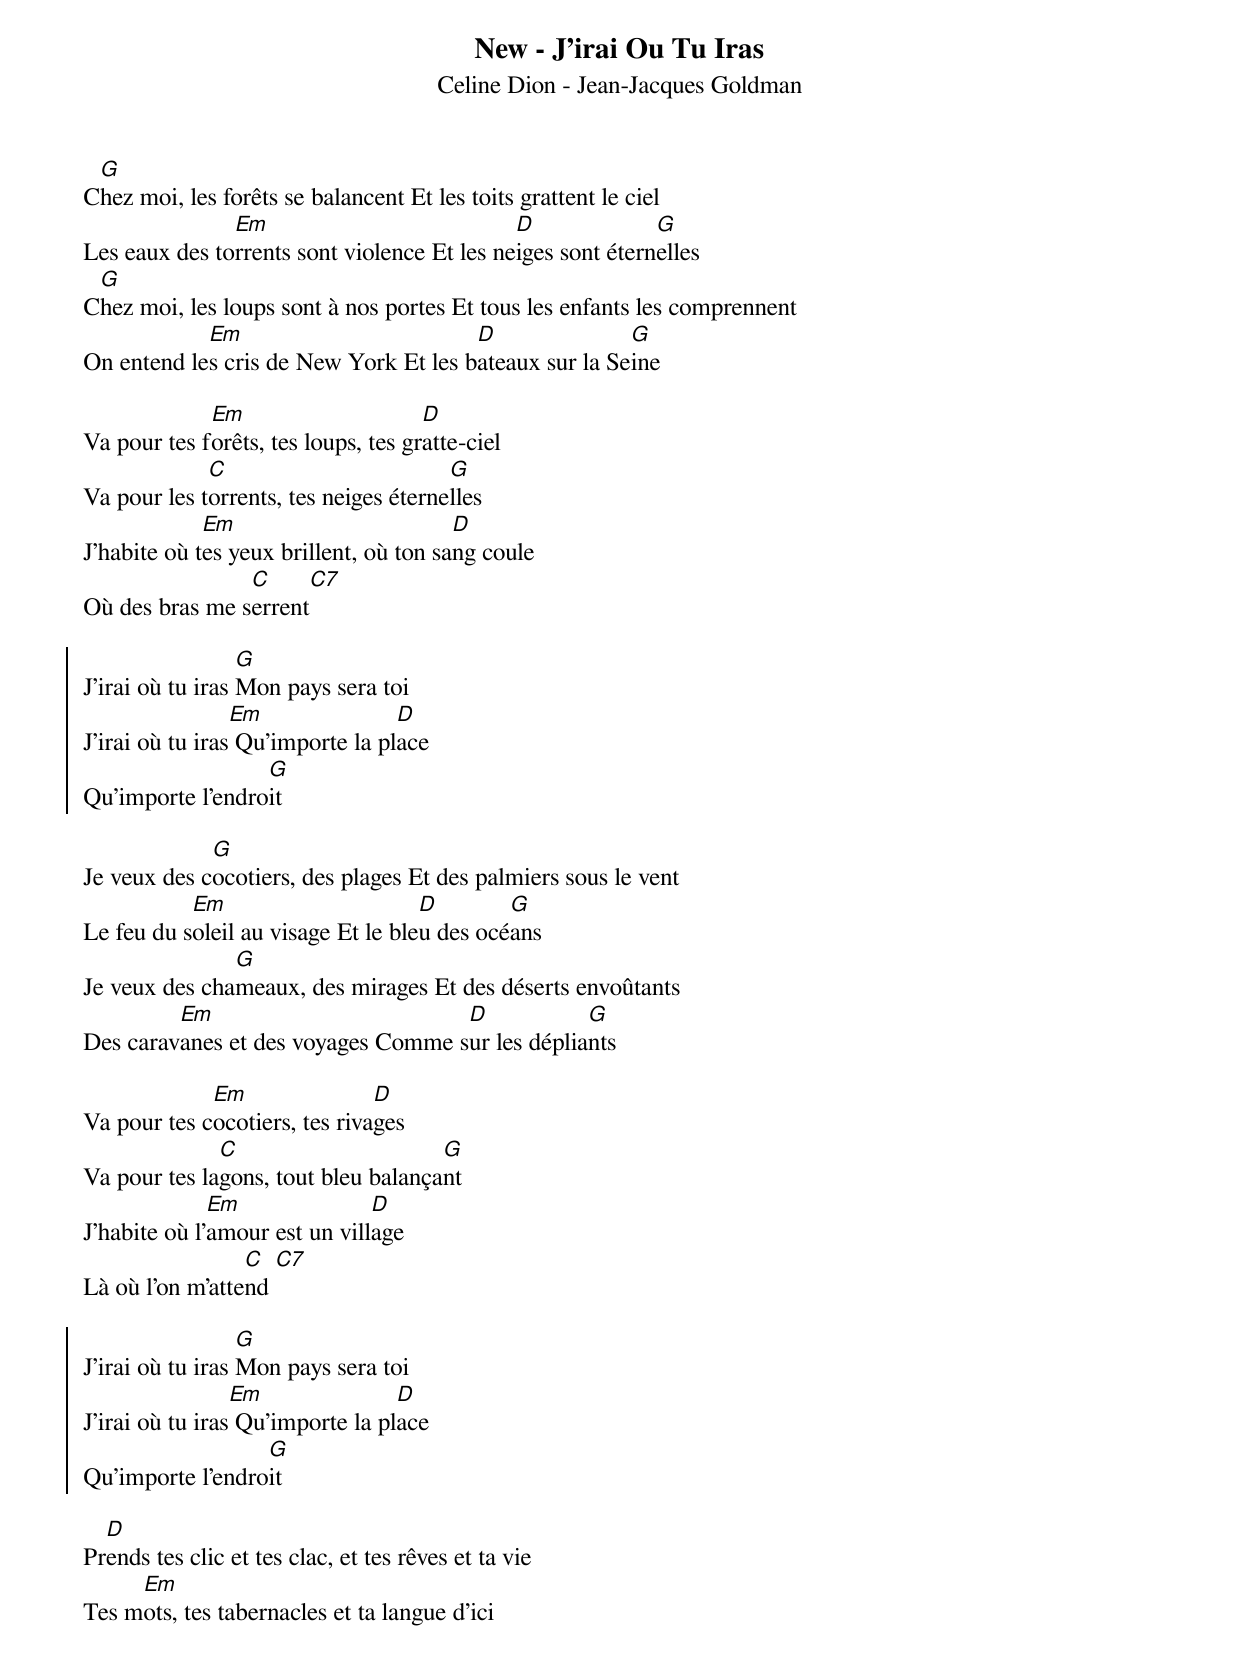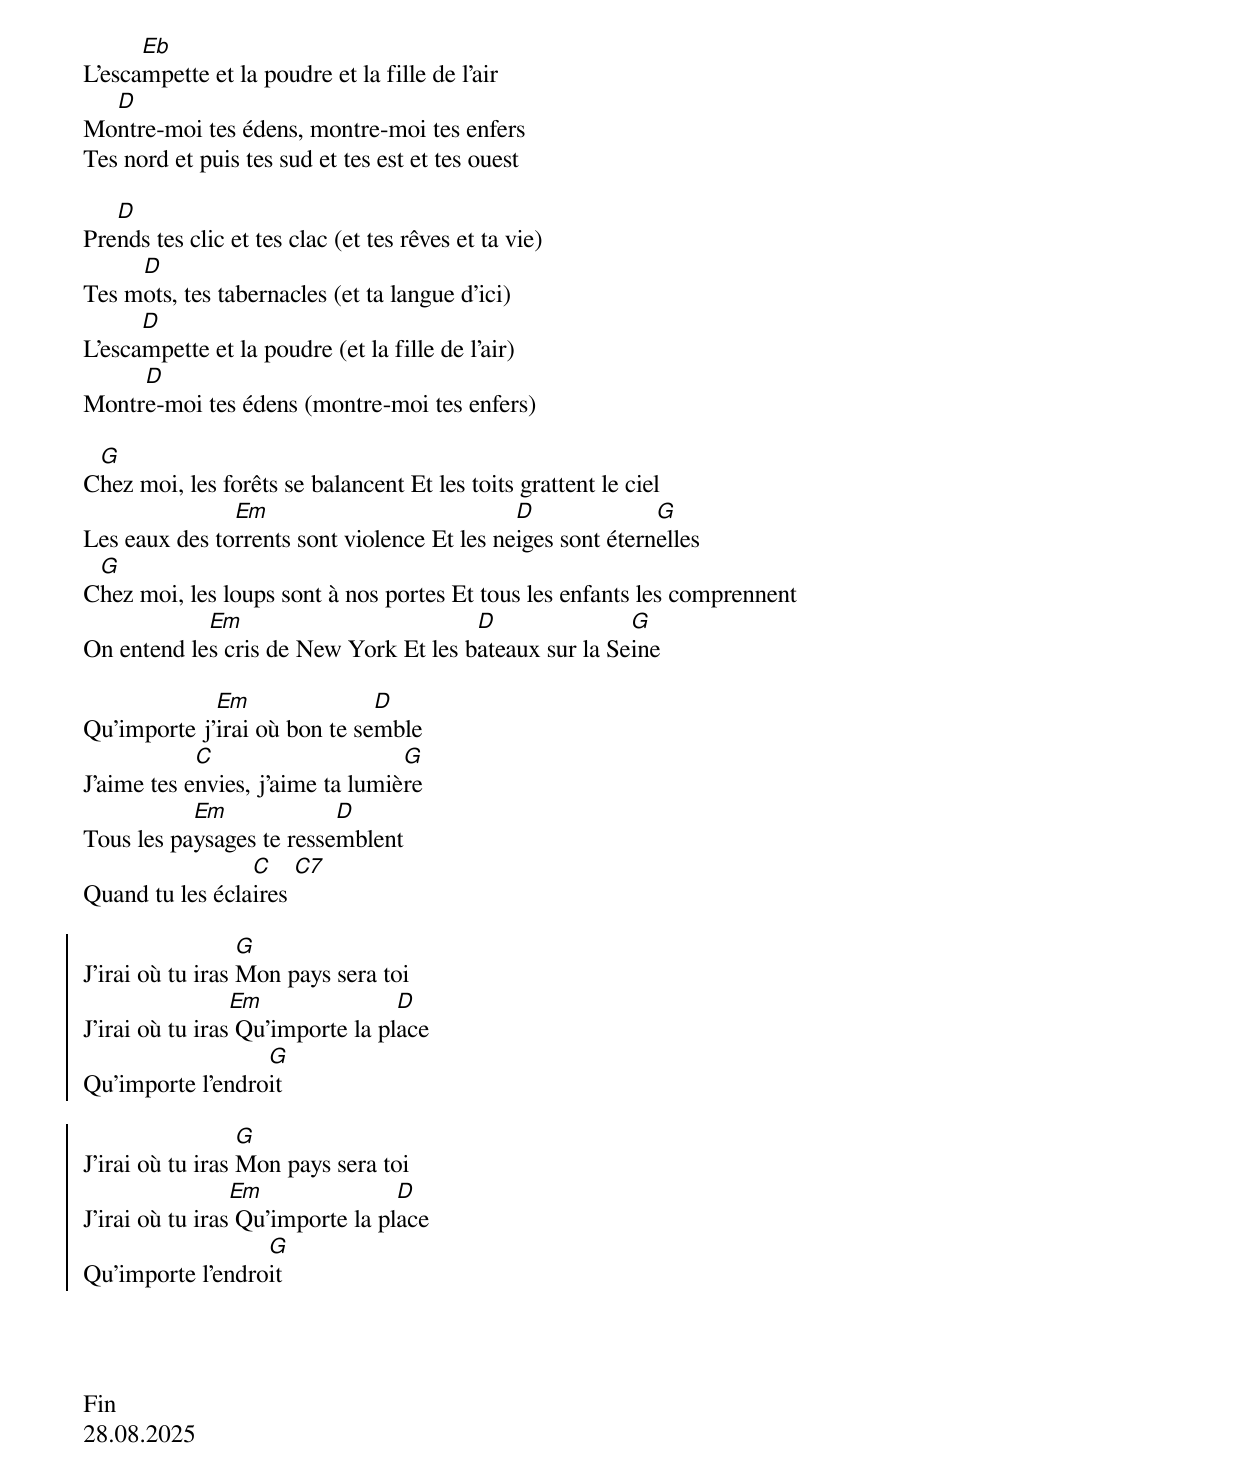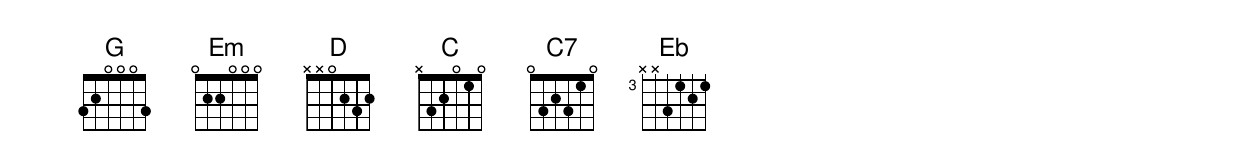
{title: New - J'irai Ou Tu Iras}
{subtitle: Celine Dion - Jean-Jacques Goldman}
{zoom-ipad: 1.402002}

C[G]hez moi, les forêts se balancent Et les toits grattent le ciel
Les eaux des to[Em]rrents sont violence Et les ne[D]iges sont étern[G]elles
C[G]hez moi, les loups sont à nos portes Et tous les enfants les comprennent
On entend le[Em]s cris de New York Et les b[D]ateaux sur la Se[G]ine

Va pour tes f[Em]orêts, tes loups, tes gr[D]atte-ciel
Va pour les t[C]orrents, tes neiges éterne[G]lles
J'habite où t[Em]es yeux brillent, où ton sa[D]ng coule
Où des bras me s[C]errent[C7]

{soc}
J'irai où tu iras [G]Mon pays sera toi
J'irai où tu iras[Em] Qu'importe la pl[D]ace
Qu'importe l'endro[G]it
{eoc}

Je veux des c[G]ocotiers, des plages Et des palmiers sous le vent
Le feu du s[Em]oleil au visage Et le ble[D]u des océ[G]ans
Je veux des cha[G]meaux, des mirages Et des déserts envoûtants
Des carav[Em]anes et des voyages Comme s[D]ur les déplia[G]nts

Va pour tes c[Em]ocotiers, tes riva[D]ges
Va pour tes la[C]gons, tout bleu balança[G]nt
J'habite où l'[Em]amour est un vill[D]age
Là où l'on m'atte[C]nd [C7]

{soc}
J'irai où tu iras [G]Mon pays sera toi
J'irai où tu iras[Em] Qu'importe la pl[D]ace
Qu'importe l'endro[G]it
{eoc}

Pr[D]ends tes clic et tes clac, et tes rêves et ta vie
Tes m[Em]ots, tes tabernacles et ta langue d'ici
L'esca[Eb]mpette et la poudre et la fille de l'air
Mo[D]ntre-moi tes édens, montre-moi tes enfers
Tes nord et puis tes sud et tes est et tes ouest

Pre[D]nds tes clic et tes clac (et tes rêves et ta vie)
Tes m[D]ots, tes tabernacles (et ta langue d'ici)
L'esca[D]mpette et la poudre (et la fille de l'air)
Montr[D]e-moi tes édens (montre-moi tes enfers)

C[G]hez moi, les forêts se balancent Et les toits grattent le ciel
Les eaux des to[Em]rrents sont violence Et les ne[D]iges sont étern[G]elles
C[G]hez moi, les loups sont à nos portes Et tous les enfants les comprennent
On entend le[Em]s cris de New York Et les b[D]ateaux sur la Se[G]ine

Qu'importe j'[Em]irai où bon te se[D]mble
J'aime tes e[C]nvies, j'aime ta lumiè[G]re
Tous les pa[Em]ysages te resse[D]mblent
Quand tu les écla[C]ires [C7]

{soc}
J'irai où tu iras [G]Mon pays sera toi
J'irai où tu iras[Em] Qu'importe la pl[D]ace
Qu'importe l'endro[G]it

J'irai où tu iras [G]Mon pays sera toi
J'irai où tu iras[Em] Qu'importe la pl[D]ace
Qu'importe l'endro[G]it
{eoc}




Fin
28.08.2025
